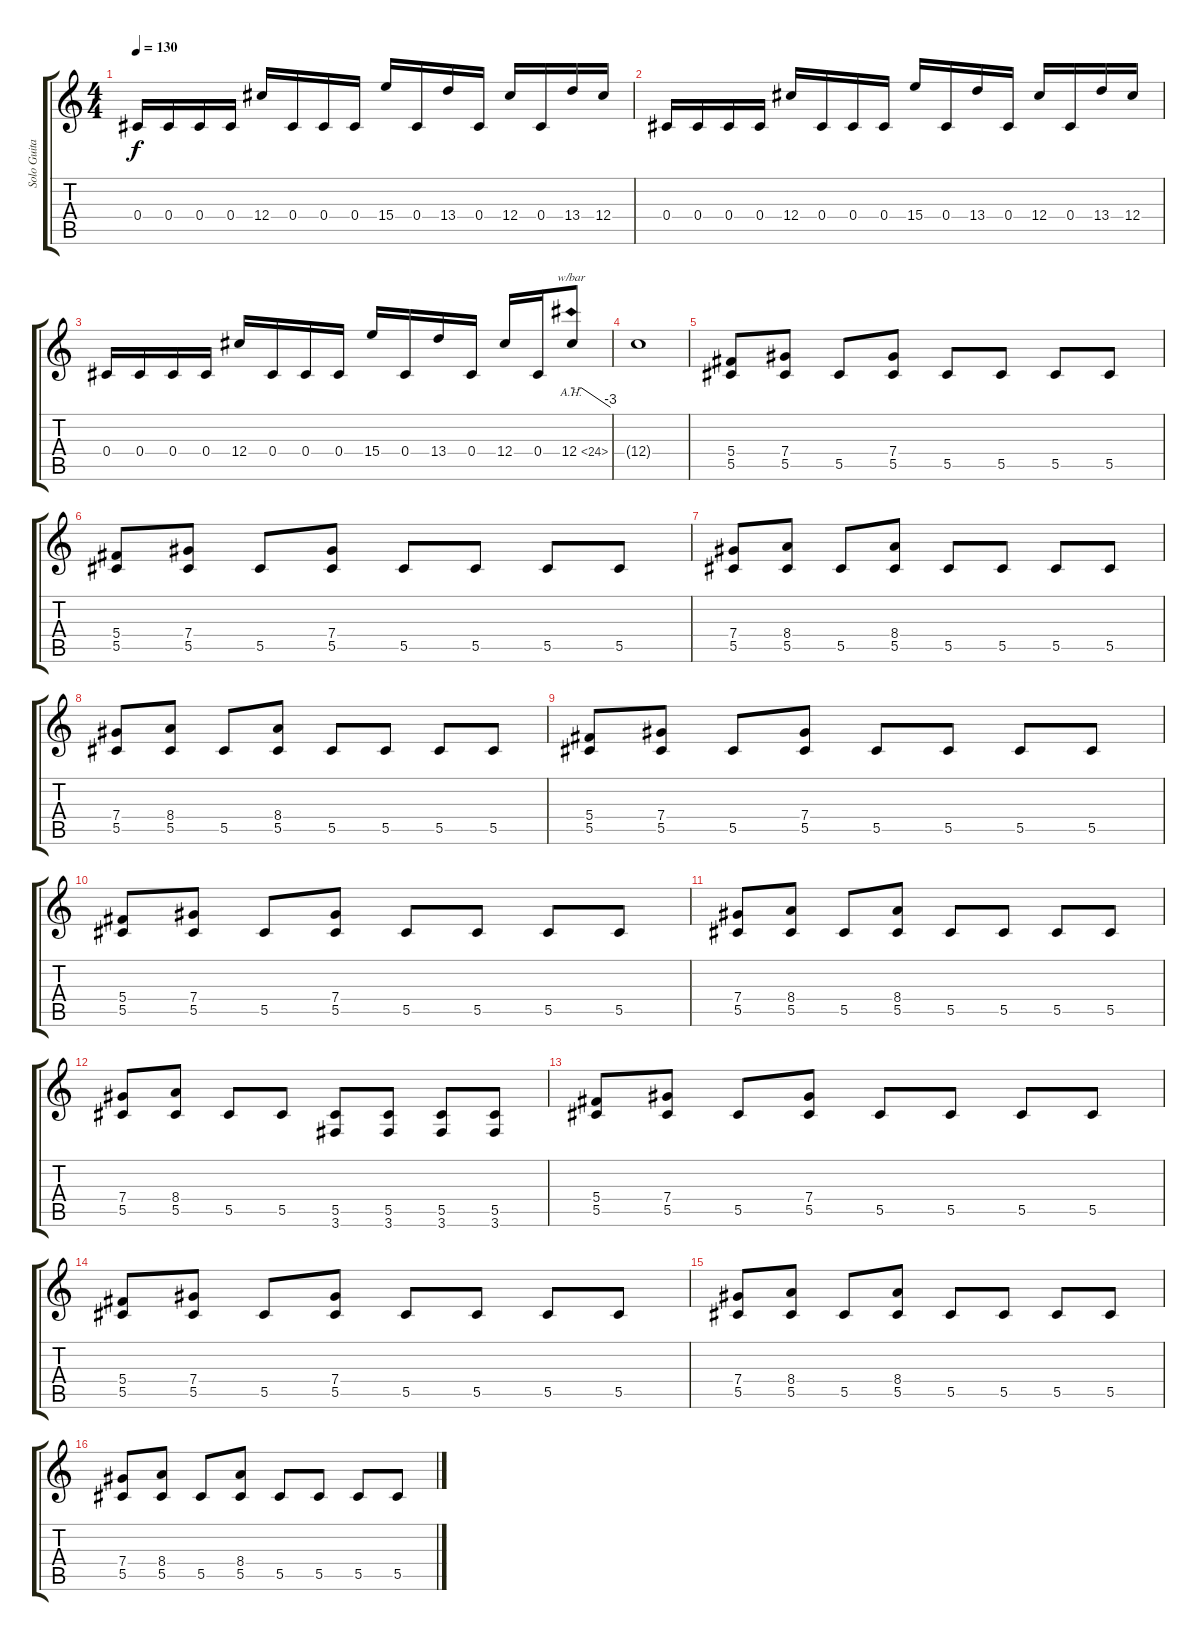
\track ("Solo Guitar" "Solo Guita") {instrument distortionguitar}
\staff {score tabs}
\tuning (Eb4 Bb3 Gb3 Db3 Ab2 Eb2) {hide}
\ts (4 4)
\tempo 130
\clef g2
\ks c
0.4.16{dy f} 0.4.16 0.4.16 0.4.16 12.4.16 0.4.16 0.4.16 0.4.16 15.4.16 0.4.16 13.4.16 0.4.16 12.4.16 0.4.16 13.4.16 12.4.16 |
0.4.16 0.4.16 0.4.16 0.4.16 12.4.16 0.4.16 0.4.16 0.4.16 15.4.16 0.4.16 13.4.16 0.4.16 12.4.16 0.4.16 13.4.16 12.4.16 |
0.4.16 0.4.16 0.4.16 0.4.16 12.4.16 0.4.16 0.4.16 0.4.16 15.4.16 0.4.16 13.4.16 0.4.16 12.4.16 0.4.16 12.4{ah 12}.8{tbe (custom default 0 0 16 0 60 -12)} |
12.4{t}.1 |
(5.4 5.5).8 (7.4 5.5).8 5.5.8 (7.4 5.5).8 5.5.8 5.5.8 5.5.8 5.5.8 |
(5.4 5.5).8 (7.4 5.5).8 5.5.8 (7.4 5.5).8 5.5.8 5.5.8 5.5.8 5.5.8 |
(7.4 5.5).8 (8.4 5.5).8 5.5.8 (8.4 5.5).8 5.5.8 5.5.8 5.5.8 5.5.8 |
(7.4 5.5).8 (8.4 5.5).8 5.5.8 (8.4 5.5).8 5.5.8 5.5.8 5.5.8 5.5.8 |
(5.4 5.5).8 (7.4 5.5).8 5.5.8 (7.4 5.5).8 5.5.8 5.5.8 5.5.8 5.5.8 |
(5.4 5.5).8 (7.4 5.5).8 5.5.8 (7.4 5.5).8 5.5.8 5.5.8 5.5.8 5.5.8 |
(7.4 5.5).8 (8.4 5.5).8 5.5.8 (8.4 5.5).8 5.5.8 5.5.8 5.5.8 5.5.8 |
(7.4 5.5).8 (8.4 5.5).8 5.5.8 5.5.8 (5.5 3.6).8 (5.5 3.6).8 (5.5 3.6).8 (5.5 3.6).8 |
(5.4 5.5).8 (7.4 5.5).8 5.5.8 (7.4 5.5).8 5.5.8 5.5.8 5.5.8 5.5.8 |
(5.4 5.5).8 (7.4 5.5).8 5.5.8 (7.4 5.5).8 5.5.8 5.5.8 5.5.8 5.5.8 |
(7.4 5.5).8 (8.4 5.5).8 5.5.8 (8.4 5.5).8 5.5.8 5.5.8 5.5.8 5.5.8 |
(7.4 5.5).8 (8.4 5.5).8 5.5.8 (8.4 5.5).8 5.5.8 5.5.8 5.5.8 5.5.8
